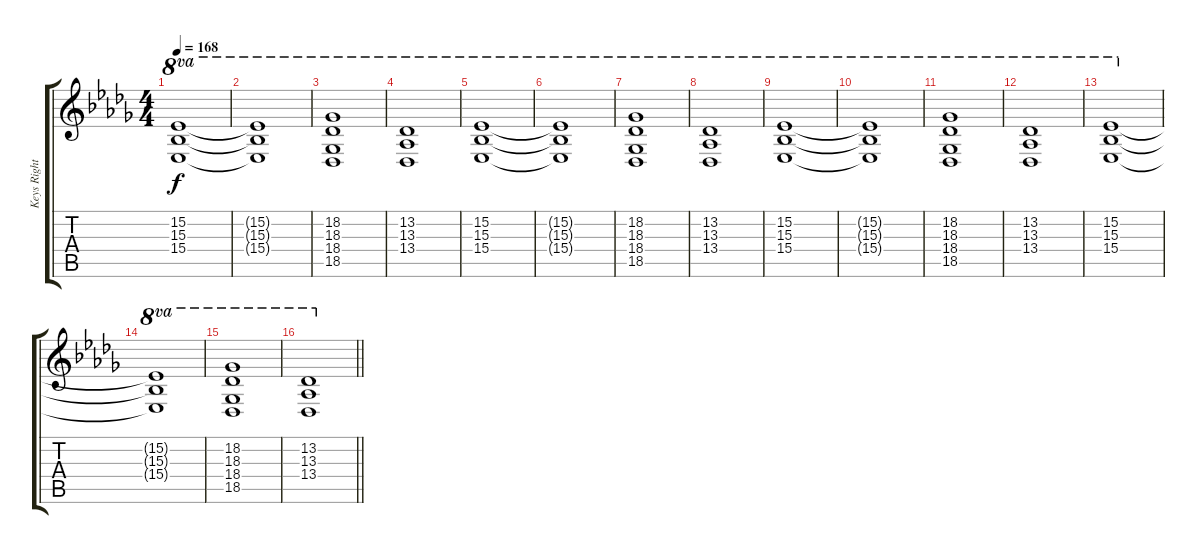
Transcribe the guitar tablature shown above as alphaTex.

\track ("Keys Right Hand" "Keys Right") {instrument lead2sawtooth}
\staff {score tabs}
\tuning (E4 C4 G3 C3 G2 C2) {hide}
\ts (4 4)
\tempo 168
\clef g2
\ks db
(15.2 15.3 15.4).1{ot 8va dy f} |
(15.2{t} 15.3{t} 15.4{t}).1{ot 8va} |
(18.2 18.3 18.4 18.5).1{ot 8va} |
(13.2 13.3 13.4).1{ot 8va} |
(15.2 15.3 15.4).1{ot 8va} |
(15.2{t} 15.3{t} 15.4{t}).1{ot 8va} |
(18.2 18.3 18.4 18.5).1{ot 8va} |
(13.2 13.3 13.4).1{ot 8va} |
(15.2 15.3 15.4).1{ot 8va} |
(15.2{t} 15.3{t} 15.4{t}).1{ot 8va} |
(18.2 18.3 18.4 18.5).1{ot 8va} |
(13.2 13.3 13.4).1{ot 8va} |
(15.2 15.3 15.4).1{ot 8va} |
(15.2{t} 15.3{t} 15.4{t}).1{ot 8va} |
(18.2 18.3 18.4 18.5).1{ot 8va} |
\barLineRight lightlight
(13.2 13.3 13.4).1{ot 8va}
